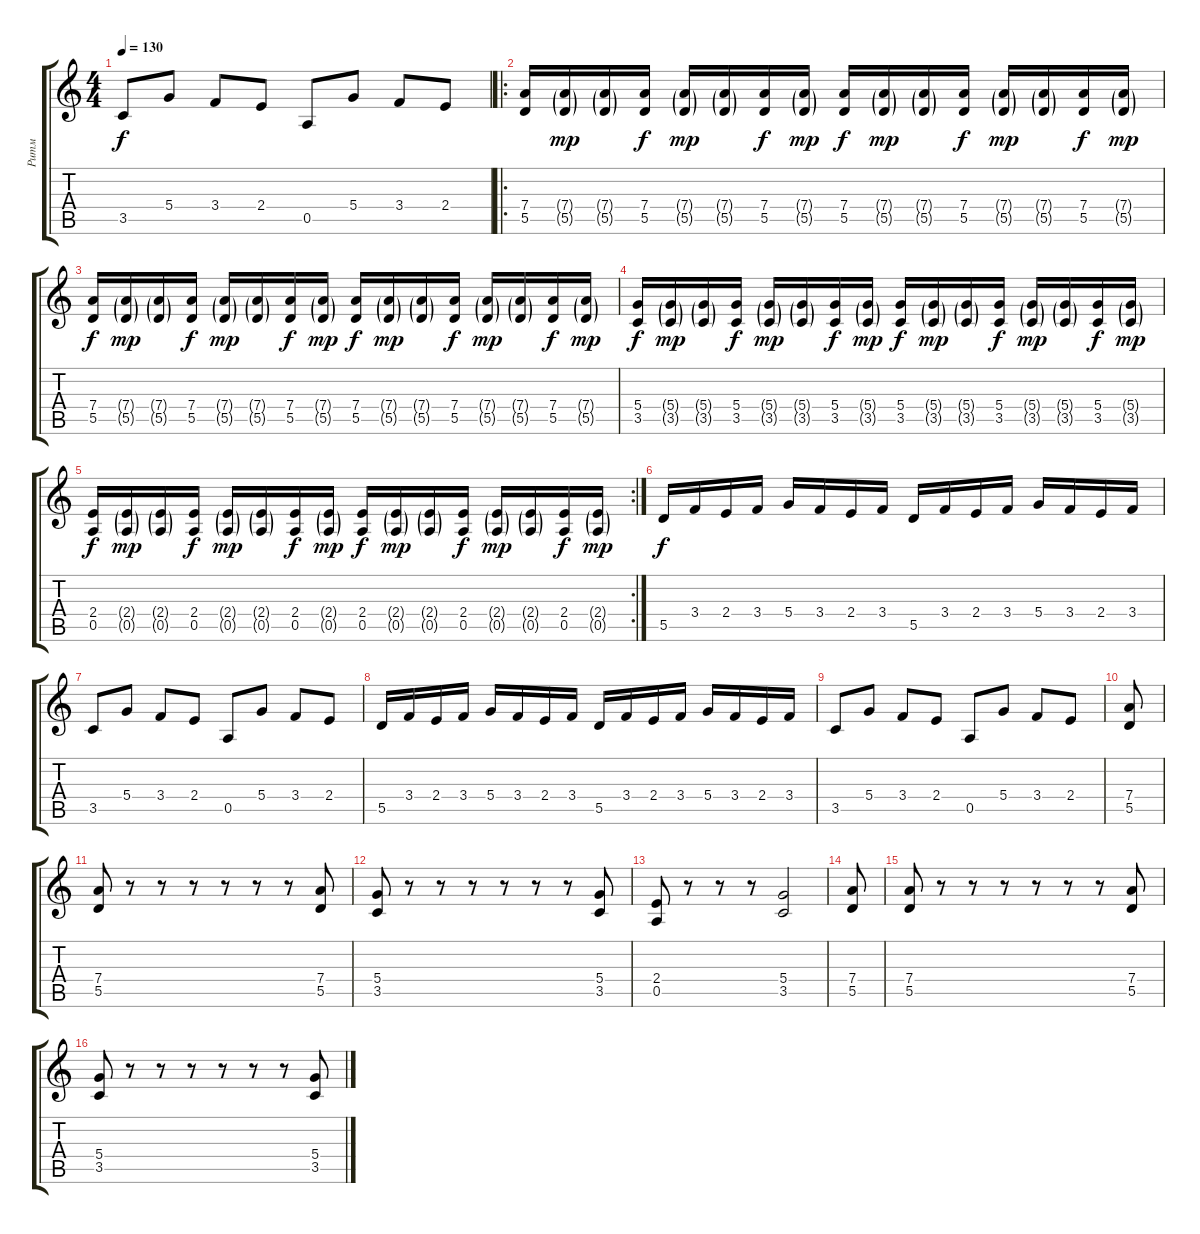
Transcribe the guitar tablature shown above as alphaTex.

\track ("Ритм" "Ритм") {instrument distortionguitar}
\staff {score tabs}
\tuning (E4 B3 G3 D3 A2 E2) {hide}
\ts (4 4)
\tempo 130
\clef g2
\ks c
3.5.8{dy f} 5.4.8 3.4.8 2.4.8 0.5.8 5.4.8 3.4.8 2.4.8 |
\ro
(7.4 5.5).16 (7.4{g} 5.5{g}).16{dy mp} (7.4{g} 5.5{g}).16 (7.4 5.5).16{dy f} (7.4{g} 5.5{g}).16{dy mp} (7.4{g} 5.5{g}).16 (7.4 5.5).16{dy f} (7.4{g} 5.5{g}).16{dy mp} (7.4 5.5).16{dy f} (7.4{g} 5.5{g}).16{dy mp} (7.4{g} 5.5{g}).16 (7.4 5.5).16{dy f} (7.4{g} 5.5{g}).16{dy mp} (7.4{g} 5.5{g}).16 (7.4 5.5).16{dy f} (7.4{g} 5.5{g}).16{dy mp} |
(7.4 5.5).16{dy f} (7.4{g} 5.5{g}).16{dy mp} (7.4{g} 5.5{g}).16 (7.4 5.5).16{dy f} (7.4{g} 5.5{g}).16{dy mp} (7.4{g} 5.5{g}).16 (7.4 5.5).16{dy f} (7.4{g} 5.5{g}).16{dy mp} (7.4 5.5).16{dy f} (7.4{g} 5.5{g}).16{dy mp} (7.4{g} 5.5{g}).16 (7.4 5.5).16{dy f} (7.4{g} 5.5{g}).16{dy mp} (7.4{g} 5.5{g}).16 (7.4 5.5).16{dy f} (7.4{g} 5.5{g}).16{dy mp} |
(5.4 3.5).16{dy f} (5.4{g} 3.5{g}).16{dy mp} (5.4{g} 3.5{g}).16 (5.4 3.5).16{dy f} (5.4{g} 3.5{g}).16{dy mp} (5.4{g} 3.5{g}).16 (5.4 3.5).16{dy f} (5.4{g} 3.5{g}).16{dy mp} (5.4 3.5).16{dy f} (5.4{g} 3.5{g}).16{dy mp} (5.4{g} 3.5{g}).16 (5.4 3.5).16{dy f} (5.4{g} 3.5{g}).16{dy mp} (5.4{g} 3.5{g}).16 (5.4 3.5).16{dy f} (5.4{g} 3.5{g}).16{dy mp} |
\rc 2
(2.4 0.5).16{dy f} (2.4{g} 0.5{g}).16{dy mp} (2.4{g} 0.5{g}).16 (2.4 0.5).16{dy f} (2.4{g} 0.5{g}).16{dy mp} (2.4{g} 0.5{g}).16 (2.4 0.5).16{dy f} (2.4{g} 0.5{g}).16{dy mp} (2.4 0.5).16{dy f} (2.4{g} 0.5{g}).16{dy mp} (2.4{g} 0.5{g}).16 (2.4 0.5).16{dy f} (2.4{g} 0.5{g}).16{dy mp} (2.4{g} 0.5{g}).16 (2.4 0.5).16{dy f} (2.4{g} 0.5{g}).16{dy mp} |
5.5.16{dy f} 3.4.16 2.4.16 3.4.16 5.4.16 3.4.16 2.4.16 3.4.16 5.5.16 3.4.16 2.4.16 3.4.16 5.4.16 3.4.16 2.4.16 3.4.16 |
3.5.8 5.4.8 3.4.8 2.4.8 0.5.8 5.4.8 3.4.8 2.4.8 |
5.5.16 3.4.16 2.4.16 3.4.16 5.4.16 3.4.16 2.4.16 3.4.16 5.5.16 3.4.16 2.4.16 3.4.16 5.4.16 3.4.16 2.4.16 3.4.16 |
3.5.8 5.4.8 3.4.8 2.4.8 0.5.8 5.4.8 3.4.8 2.4.8 |
(7.4 5.5).8 |
(7.4 5.5).8 r.8 r.8 r.8 r.8 r.8 r.8 (7.4 5.5).8 |
(5.4 3.5).8 r.8 r.8 r.8 r.8 r.8 r.8 (5.4 3.5).8 |
(2.4 0.5).8 r.8 r.8 r.8 (5.4 3.5).2 |
(7.4 5.5).8 |
(7.4 5.5).8 r.8 r.8 r.8 r.8 r.8 r.8 (7.4 5.5).8 |
(5.4 3.5).8 r.8 r.8 r.8 r.8 r.8 r.8 (5.4 3.5).8
